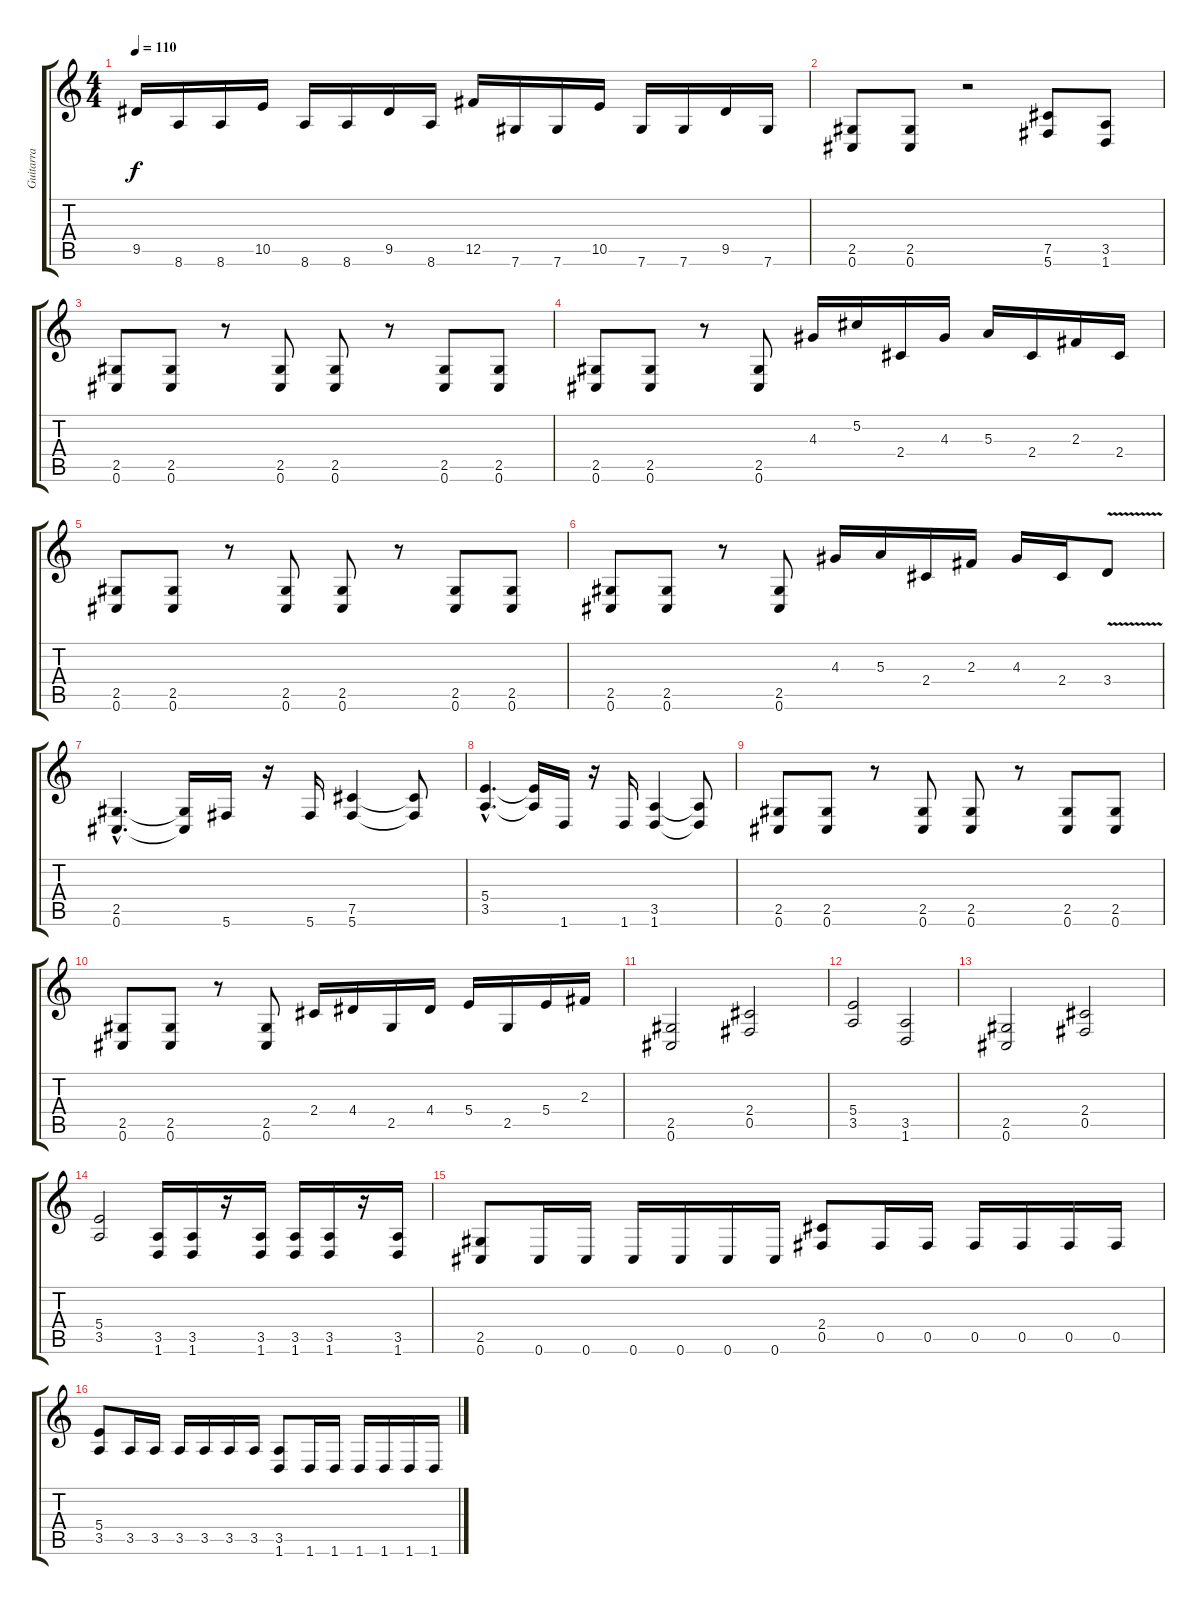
\track ("Guitarra" "Guitarra") {instrument distortionguitar}
\staff {score tabs}
\tuning (Db4 Ab3 E3 B2 Gb2 Db2) {hide}
\ts (4 4)
\tempo 110
\clef g2
\ks c
9.5.16{dy f} 8.6.16 8.6.16 10.5.16 8.6.16 8.6.16 9.5.16 8.6.16 12.5.16 7.6.16 7.6.16 10.5.16 7.6.16 7.6.16 9.5.16 7.6.16 |
(2.5 0.6).8 (2.5 0.6).8 r.2 (7.5 5.6).8 (3.5 1.6).8 |
(2.5 0.6).8 (2.5 0.6).8 r.8 (2.5 0.6).8 (2.5 0.6).8 r.8 (2.5 0.6).8 (2.5 0.6).8 |
(2.5 0.6).8 (2.5 0.6).8 r.8 (2.5 0.6).8 4.3.16 5.2.16 2.4.16 4.3.16 5.3.16 2.4.16 2.3.16 2.4.16 |
(2.5 0.6).8 (2.5 0.6).8 r.8 (2.5 0.6).8 (2.5 0.6).8 r.8 (2.5 0.6).8 (2.5 0.6).8 |
(2.5 0.6).8 (2.5 0.6).8 r.8 (2.5 0.6).8 4.3.16 5.3.16 2.4.16 2.3.16 4.3.16 2.4.16 3.4{v}.8 |
(2.5{hac} 0.6{hac}).4{d} (2.5{t} 0.6{t}).16 5.6.16 r.16 5.6.16 (7.5 5.6).4 (7.5{t} 5.6{t}).8 |
(5.4{hac} 3.5{hac}).4{d} (5.4{t} 3.5{t}).16 1.6.16 r.16 1.6.16 (3.5 1.6).4 (3.5{t} 1.6{t}).8 |
(2.5 0.6).8 (2.5 0.6).8 r.8 (2.5 0.6).8 (2.5 0.6).8 r.8 (2.5 0.6).8 (2.5 0.6).8 |
(2.5 0.6).8 (2.5 0.6).8 r.8 (2.5 0.6).8 2.4.16 4.4.16 2.5.16 4.4.16 5.4.16 2.5.16 5.4.16 2.3.16 |
(2.5 0.6).2 (2.4 0.5).2 |
(5.4 3.5).2 (3.5 1.6).2 |
(2.5 0.6).2 (2.4 0.5).2 |
(5.4 3.5).2 (3.5 1.6).16 (3.5 1.6).16 r.16 (3.5 1.6).16 (3.5 1.6).16 (3.5 1.6).16 r.16 (3.5 1.6).16 |
(2.5 0.6).8 0.6.16 0.6.16 0.6.16 0.6.16 0.6.16 0.6.16 (2.4 0.5).8 0.5.16 0.5.16 0.5.16 0.5.16 0.5.16 0.5.16 |
(5.4 3.5).8 3.5.16 3.5.16 3.5.16 3.5.16 3.5.16 3.5.16 (3.5 1.6).8 1.6.16 1.6.16 1.6.16 1.6.16 1.6.16 1.6.16
